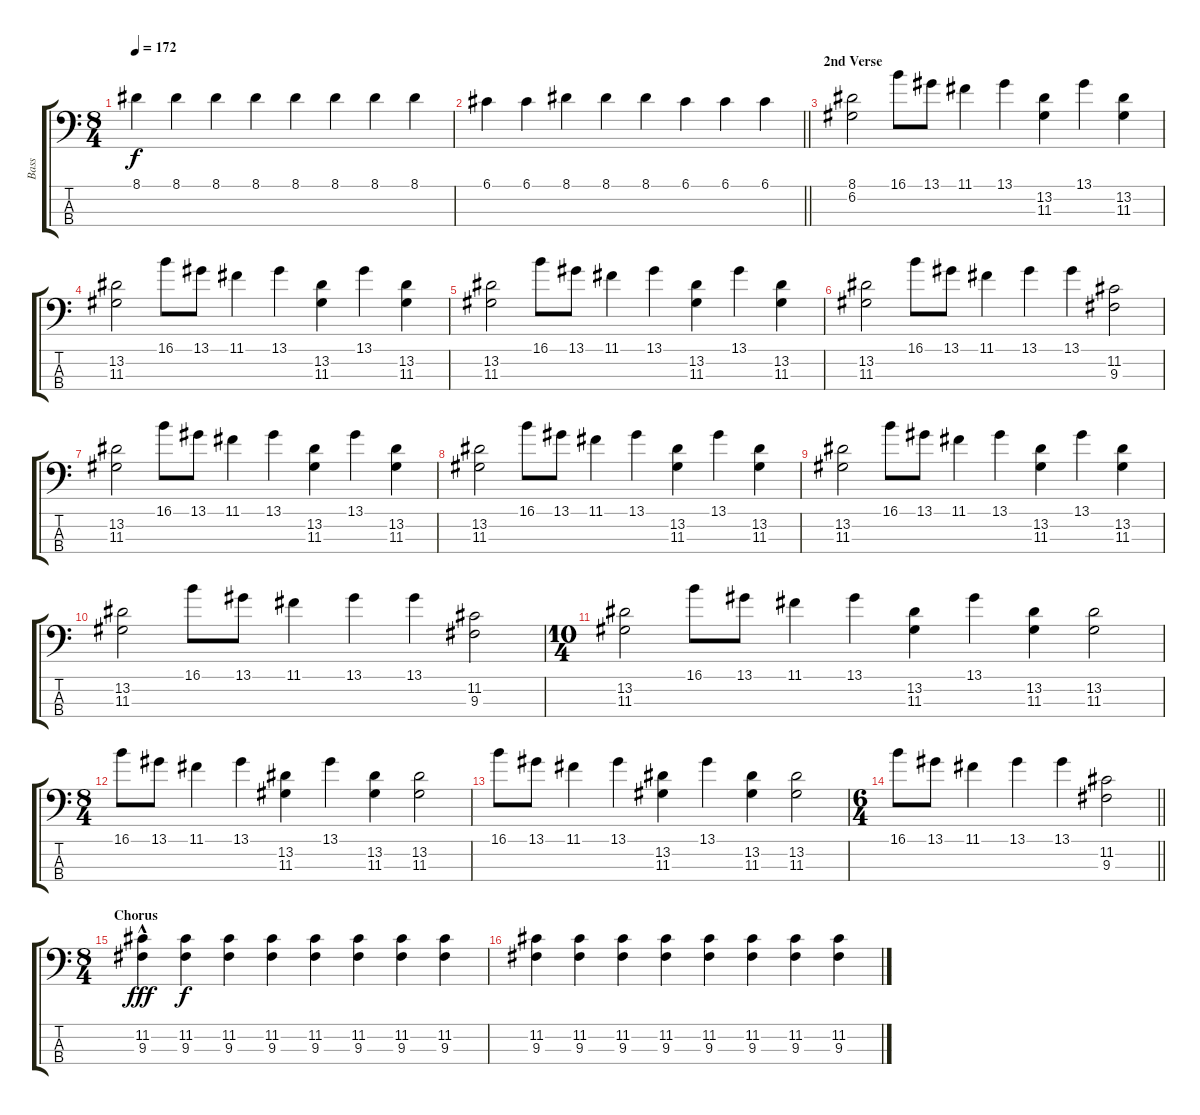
\track ("Bass" "Bass") {instrument electricbassfinger}
\staff {score tabs}
\tuning (G2 D2 A1 E1) {hide}
\ts (8 4)
\tempo 172
\clef f4
\ks c
8.1.4{dy f} 8.1.4 8.1.4 8.1.4 8.1.4 8.1.4 8.1.4 8.1.4 |
\barLineRight lightlight
6.1.4 6.1.4 8.1.4 8.1.4 8.1.4 6.1.4 6.1.4 6.1.4 |
\section ("" "2nd Verse")
(8.1 6.2).2 16.1.8 13.1.8 11.1.4 13.1.4 (13.2 11.3).4 13.1.4 (13.2 11.3).4 |
(13.2 11.3).2 16.1.8 13.1.8 11.1.4 13.1.4 (13.2 11.3).4 13.1.4 (13.2 11.3).4 |
(13.2 11.3).2 16.1.8 13.1.8 11.1.4 13.1.4 (13.2 11.3).4 13.1.4 (13.2 11.3).4 |
(13.2 11.3).2 16.1.8 13.1.8 11.1.4 13.1.4 13.1.4 (11.2 9.3).2 |
(13.2 11.3).2 16.1.8 13.1.8 11.1.4 13.1.4 (13.2 11.3).4 13.1.4 (13.2 11.3).4 |
(13.2 11.3).2 16.1.8 13.1.8 11.1.4 13.1.4 (13.2 11.3).4 13.1.4 (13.2 11.3).4 |
(13.2 11.3).2 16.1.8 13.1.8 11.1.4 13.1.4 (13.2 11.3).4 13.1.4 (13.2 11.3).4 |
(13.2 11.3).2 16.1.8 13.1.8 11.1.4 13.1.4 13.1.4 (11.2 9.3).2 |
\ts (10 4)
(13.2 11.3).2 16.1.8 13.1.8 11.1.4 13.1.4 (13.2 11.3).4 13.1.4 (13.2 11.3).4 (13.2 11.3).2 |
\ts (8 4)
16.1.8 13.1.8 11.1.4 13.1.4 (13.2 11.3).4 13.1.4 (13.2 11.3).4 (13.2 11.3).2 |
16.1.8 13.1.8 11.1.4 13.1.4 (13.2 11.3).4 13.1.4 (13.2 11.3).4 (13.2 11.3).2 |
\ts (6 4)
\barLineRight lightlight
16.1.8 13.1.8 11.1.4 13.1.4 13.1.4 (11.2 9.3).2 |
\ts (8 4)
\section ("" "Chorus")
(11.2{hac} 9.3{hac}).4{dy fff} (11.2 9.3).4{dy f} (11.2 9.3).4 (11.2 9.3).4 (11.2 9.3).4 (11.2 9.3).4 (11.2 9.3).4 (11.2 9.3).4 |
(11.2 9.3).4 (11.2 9.3).4 (11.2 9.3).4 (11.2 9.3).4 (11.2 9.3).4 (11.2 9.3).4 (11.2 9.3).4 (11.2 9.3).4
